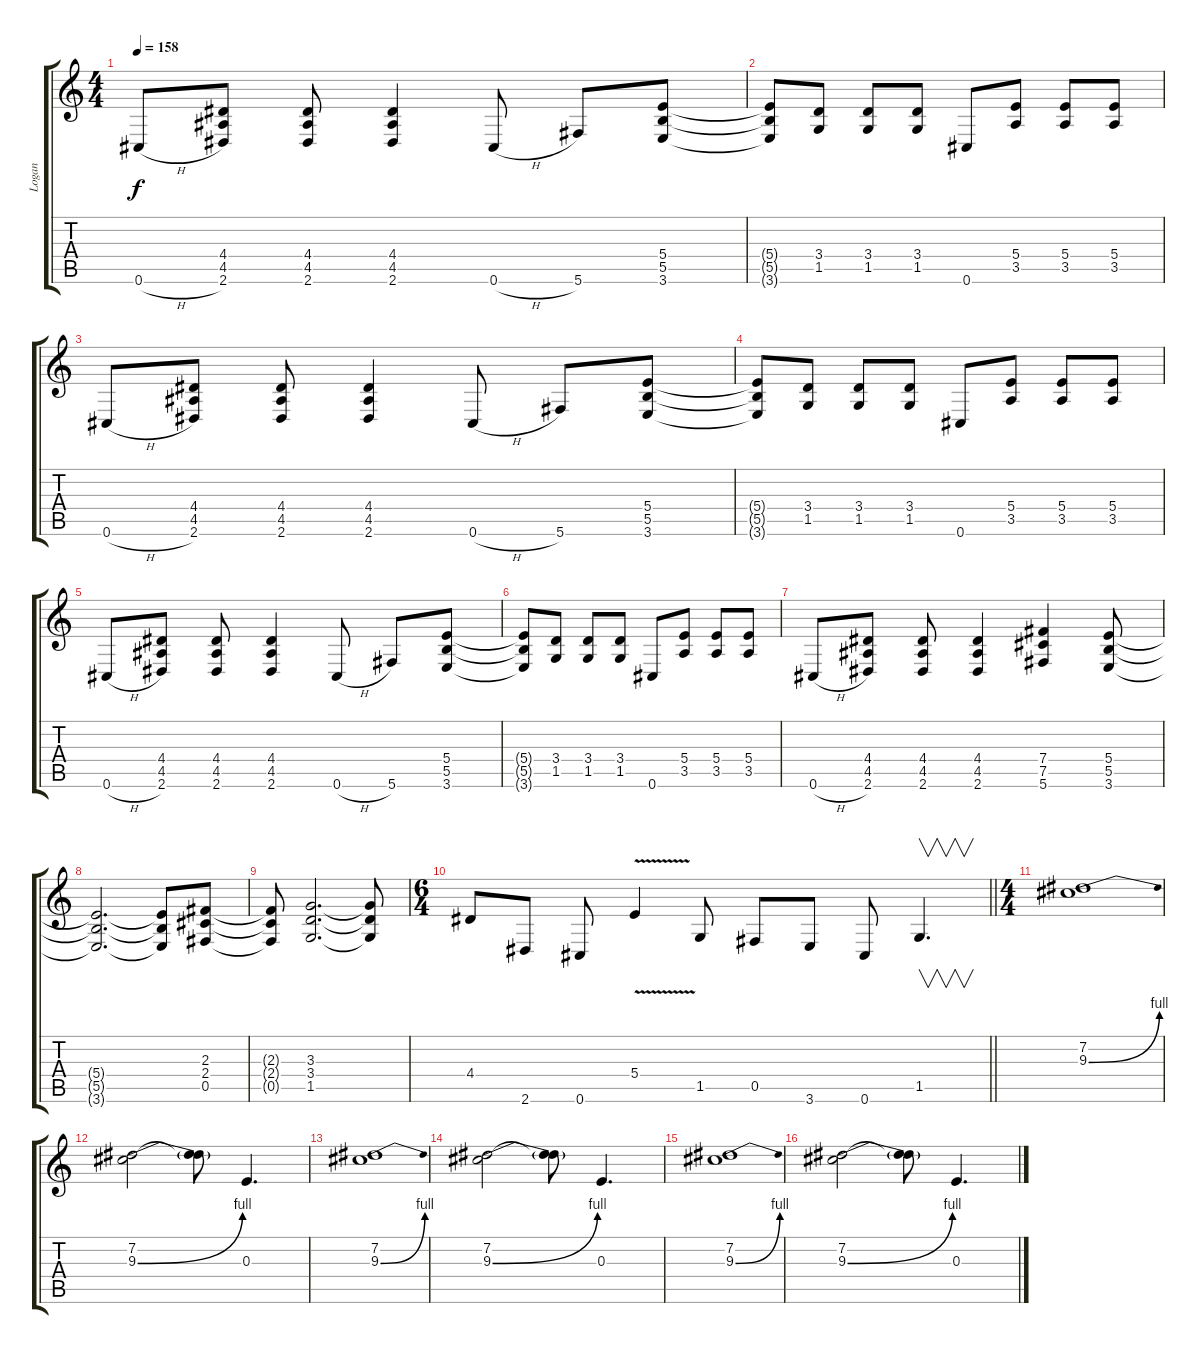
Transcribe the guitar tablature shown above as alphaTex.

\track ("Logan" "Logan") {instrument distortionguitar}
\staff {score tabs}
\tuning (Db4 Ab3 E3 B2 Gb2 Db2) {hide}
\ts (4 4)
\tempo 158
\clef g2
\ks c
0.6{h}.8{dy f} (4.4 4.5 2.6).8 (4.4 4.5 2.6).8 (4.4 4.5 2.6).4 0.6{h}.8 5.6.8 (5.4 5.5 3.6).8 |
(5.4{t} 5.5{t} 3.6{t}).8 (3.4 1.5).8 (3.4 1.5).8 (3.4 1.5).8 0.6.8 (5.4 3.5).8 (5.4 3.5).8 (5.4 3.5).8 |
0.6{h}.8 (4.4 4.5 2.6).8 (4.4 4.5 2.6).8 (4.4 4.5 2.6).4 0.6{h}.8 5.6.8 (5.4 5.5 3.6).8 |
(5.4{t} 5.5{t} 3.6{t}).8 (3.4 1.5).8 (3.4 1.5).8 (3.4 1.5).8 0.6.8 (5.4 3.5).8 (5.4 3.5).8 (5.4 3.5).8 |
0.6{h}.8 (4.4 4.5 2.6).8 (4.4 4.5 2.6).8 (4.4 4.5 2.6).4 0.6{h}.8 5.6.8 (5.4 5.5 3.6).8 |
(5.4{t} 5.5{t} 3.6{t}).8 (3.4 1.5).8 (3.4 1.5).8 (3.4 1.5).8 0.6.8 (5.4 3.5).8 (5.4 3.5).8 (5.4 3.5).8 |
0.6{h}.8 (4.4 4.5 2.6).8 (4.4 4.5 2.6).8 (4.4 4.5 2.6).4 (7.4 7.5 5.6).4 (5.4 5.5 3.6).8 |
(5.4{t} 5.5{t} 3.6{t}).2{d} (5.4{t} 5.5{t} 3.6{t}).8 (2.3 2.4 0.5).8 |
(2.3{t} 2.4{t} 0.5{t}).8 (3.3 3.4 1.5).2{d} (3.3{t} 3.4{t} 1.5{t}).8 |
\ts (6 4)
\barLineRight lightlight
4.4.8 2.6.8 0.6.8 5.4{v}.4 1.5.8 0.5.8 3.6.8 0.6.8 1.5.4{v d} |
\ts (4 4)
(7.2 9.3{be (bend 0 0 60 4)}).1 |
(7.2 9.3{be (bend 0 0 60 4)}).2 (7.2{t} 9.3{t}).8 0.3.4{d} |
(7.2 9.3{be (bend 0 0 60 4)}).1 |
(7.2 9.3{be (bend 0 0 60 4)}).2 (7.2{t} 9.3{t}).8 0.3.4{d} |
(7.2 9.3{be (bend 0 0 60 4)}).1 |
(7.2 9.3{be (bend 0 0 60 4)}).2 (7.2{t} 9.3{t}).8 0.3.4{d}
